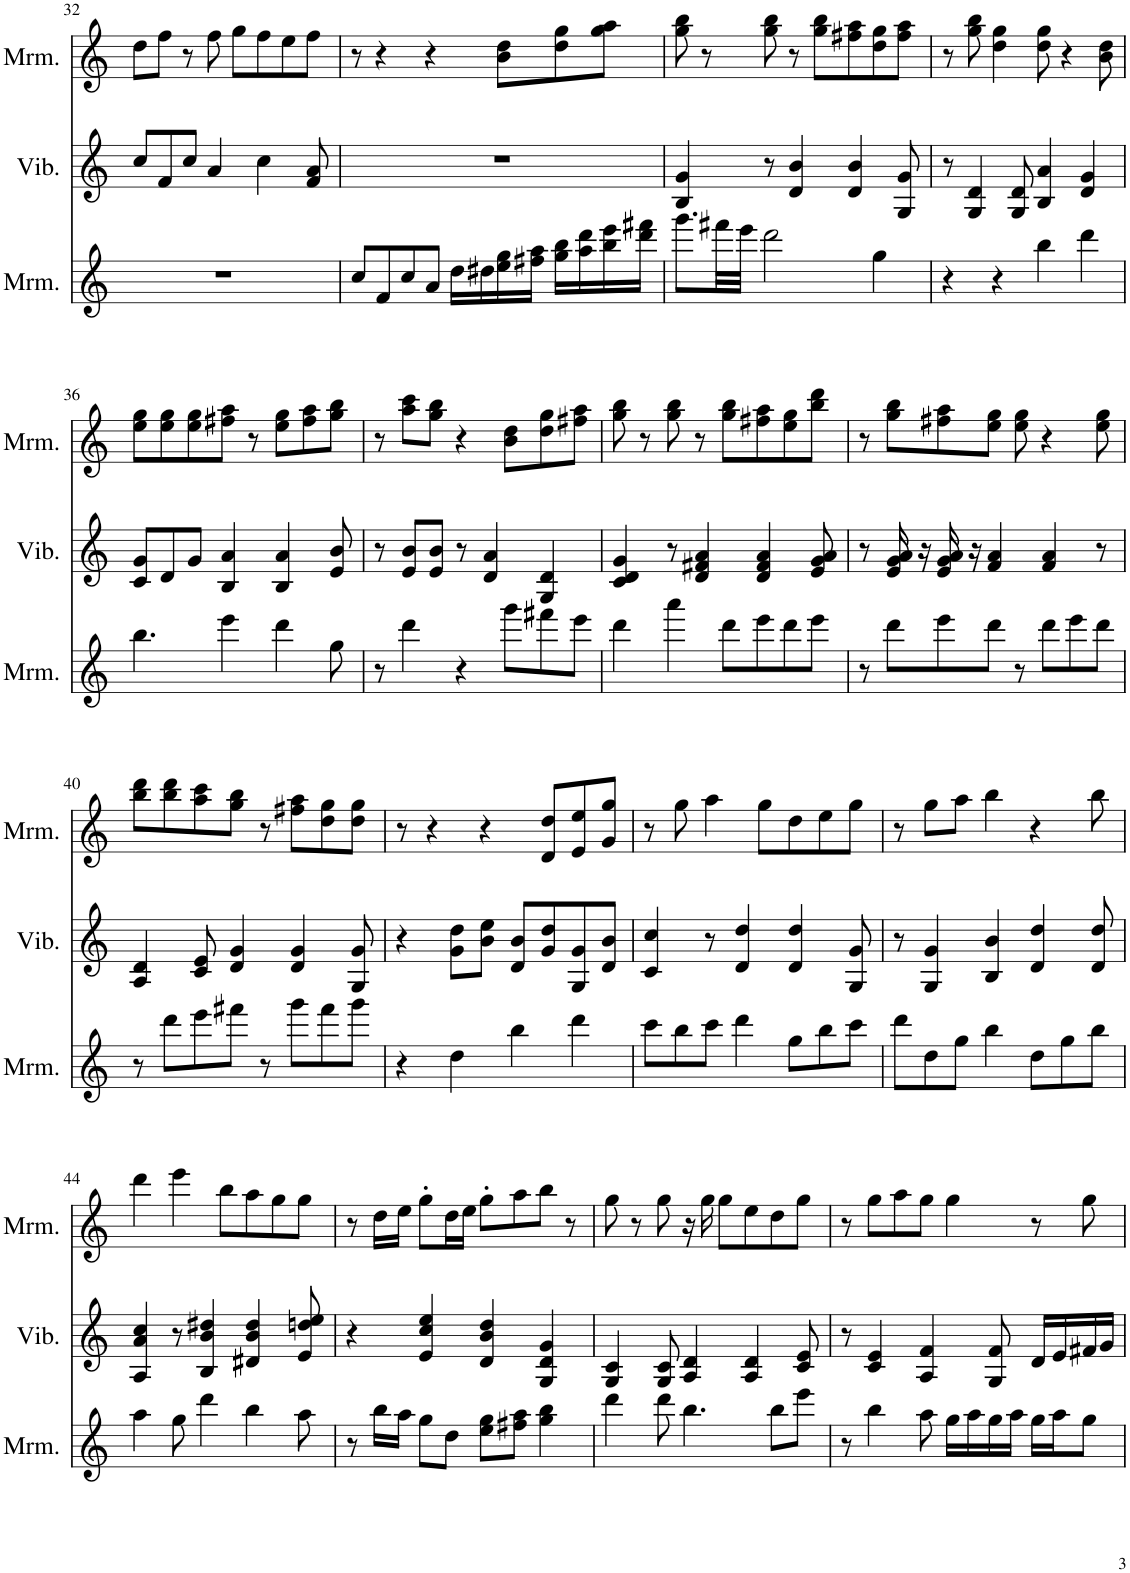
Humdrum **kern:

**kern	**kern	**kern
*part3	*part2	*part1
*staff3	*staff2	*staff1
*I"Marimba	*I"Vibraphone	*I"Marimba
*I'Mrm.	*I'Vib.	*I'Mrm.
!!LO:PB:g=z
*clefG2	*clefG2	*clefG2
*k[]	*k[]	*k[]
*M4/4	*M4/4	*M4/4
=32	=32	=32
1r	8cc/L	8dd\L
.	8f/	8ff\J
.	8cc/J	8r
.	4a/	8ff\
.	.	8gg\L
.	4cc\	8ff\
.	.	8ee\
.	8f/ 8a/	8ff\J
=33	=33	=33
8cc/L	1r	8r
8f/	.	4r
8cc/	.	.
8a/J	.	4r
16dd\LL	.	.
16dd#X\	.	.
16ee\ 16gg\	.	8b\ 8dd\L
16ff#X\ 16aa\JJ	.	.
16gg\ 16bb\LL	.	8dd\ 8gg\
16aa\ 16ddd\	.	.
16bb\ 16eee\	.	8gg\ 8aa\J
16ddd\ 16fff#X\JJ	.	.
=34	=34	=34
8.ggg\L	4B/ 4g/	8gg\ 8bb\
.	.	8r
32fff#X\LL	.	.
32eee\JJJ	.	.
2ddd\	8r	8gg\ 8bb\
.	4d/ 4b/	8r
.	.	8gg\ 8bb\L
.	4d/ 4b/	8ff#X\ 8aa\
4gg\	.	8dd\ 8gg\
.	8G/ 8g/	8ff#\ 8aa\J
=35	=35	=35
4r	8r	8r
.	4G/ 4d/	8gg\ 8bb\
4r	.	4dd\ 4gg\
.	8G/ 8d/	.
4bb\	4B/ 4a/	8dd\ 8gg\
.	.	4r
4ddd\	4d/ 4g/	.
.	.	8b\ 8dd\
!!LO:LB:g=z
=36	=36	=36
4.bb\	8c/ 8g/L	8ee\ 8gg\L
.	8d/	8ee\ 8gg\
.	8g/J	8ee\ 8gg\
4eee\	4B/ 4a/	8ff#X\ 8aa\J
.	.	8r
4ddd\	4B/ 4a/	8ee\ 8gg\L
.	.	8ff#\ 8aa\
8gg\	8e/ 8b/	8gg\ 8bb\J
=37	=37	=37
8r	8r	8r
4ddd\	8e/ 8b/L	8aa\ 8ccc\L
.	8e/ 8b/J	8gg\ 8bb\J
4r	8r	4r
.	4d/ 4a/	.
8ggg\L	.	8b\ 8dd\L
8fff#X\	4G/ 4d/	8dd\ 8gg\
8eee\J	.	8ff#X\ 8aa\J
=38	=38	=38
4ddd\	4c/ 4d/ 4g/	8gg\ 8bb\
.	.	8r
4aaa\	8r	8gg\ 8bb\
.	4d/ 4f#X/ 4a/	8r
8ddd\L	.	8gg\ 8bb\L
8eee\	4d/ 4f#/ 4a/	8ff#X\ 8aa\
8ddd\	.	8ee\ 8gg\
8eee\J	8e/ 8g/ 8a/	8bb\ 8ddd\J
=39	=39	=39
8r	8r	8r
8ddd\L	16e/ 16g/ 16a/	8gg\ 8bb\L
.	16r	.
8eee\	16e/ 16g/ 16a/	8ff#X\ 8aa\
.	16r	.
8ddd\J	4f/ 4a/	8ee\ 8gg\J
8r	.	8ee\ 8gg\
8ddd\L	4f/ 4a/	4r
8eee\	.	.
8ddd\J	8r	8ee\ 8gg\
!!LO:LB:g=z
=40	=40	=40
8r	4A/ 4d/	8bb\ 8ddd\L
8ddd\L	.	8bb\ 8ddd\
8eee\	8c/ 8e/	8aa\ 8ccc\
8fff#X\J	4d/ 4g/	8gg\ 8bb\J
8r	.	8r
8ggg\L	4d/ 4g/	8ff#X\ 8aa\L
8fff#\	.	8dd\ 8gg\
8ggg\J	8G/ 8g/	8dd\ 8gg\J
=41	=41	=41
4r	4r	8r
.	.	4r
4dd\	8g\ 8dd\L	.
.	8b\ 8ee\J	4r
4bb\	8d/ 8b/L	.
.	8g/ 8dd/	8d/ 8dd/L
4ddd\	8G/ 8g/	8e/ 8ee/
.	8d/ 8b/J	8g/ 8gg/J
=42	=42	=42
8ccc\L	4c/ 4cc/	8r
8bb\	.	8gg\
8ccc\J	8r	4aa\
4ddd\	4d/ 4dd/	.
.	.	8gg\L
8gg\L	4d/ 4dd/	8dd\
8bb\	.	8ee\
8ccc\J	8G/ 8g/	8gg\J
=43	=43	=43
8ddd\L	8r	8r
8dd\	4G/ 4g/	8gg\L
8gg\J	.	8aa\J
4bb\	4B/ 4b/	4bb\
8dd\L	4d/ 4dd/	4r
8gg\	.	.
8bb\J	8d/ 8dd/	8bb\
!!LO:LB:g=z
=44	=44	=44
4aa\	4A/ 4a/ 4cc/	4ddd\
8gg\	8r	4eee\
4ddd\	4B/ 4b/ 4dd#X/	.
.	.	8bb\L
4bb\	4d#X/ 4b/ 4dd#/	8aa\
.	.	8gg\
8aa\	8e/ 8ddn/ 8ee/	8gg\J
=45	=45	=45
8r	4r	8r
16bb\LL	.	16dd\LL
16aa\JJ	.	16ee\JJ
8gg\L	4e/ 4cc/ 4ee/	8gg'\L
8dd\J	.	16dd\L
.	.	16ee\JJ
8ee\ 8gg\L	4d/ 4b/ 4dd/	8gg'\L
8ff#X\ 8aa\J	.	8aa\
4gg\ 4bb\	4G/ 4d/ 4g/	8bb\J
.	.	8r
=46	=46	=46
4ddd\	4G/ 4c/	8gg\
.	.	8r
8ddd\	8G/ 8c/	8gg\
4.bb\	4A/ 4d/	16r
.	.	16gg\
.	.	8gg\L
.	4A/ 4d/	8ee\
8bb\L	.	8dd\
8eee\J	8c/ 8e/	8gg\J
=47	=47	=47
8r	8r	8r
4bb\	4c/ 4e/	8gg\L
.	.	8aa\
8aa\	4A/ 4f/	8gg\J
16gg\LL	.	4gg\
16aa\	.	.
16gg\	8G/ 8f/	.
16aa\JJ	.	.
16gg\LL	16d/LL	8r
16aa\J	16e/	.
8gg\J	16f#X/	8gg\
.	16g/JJ	.
=	=	=
*-	*-	*-
